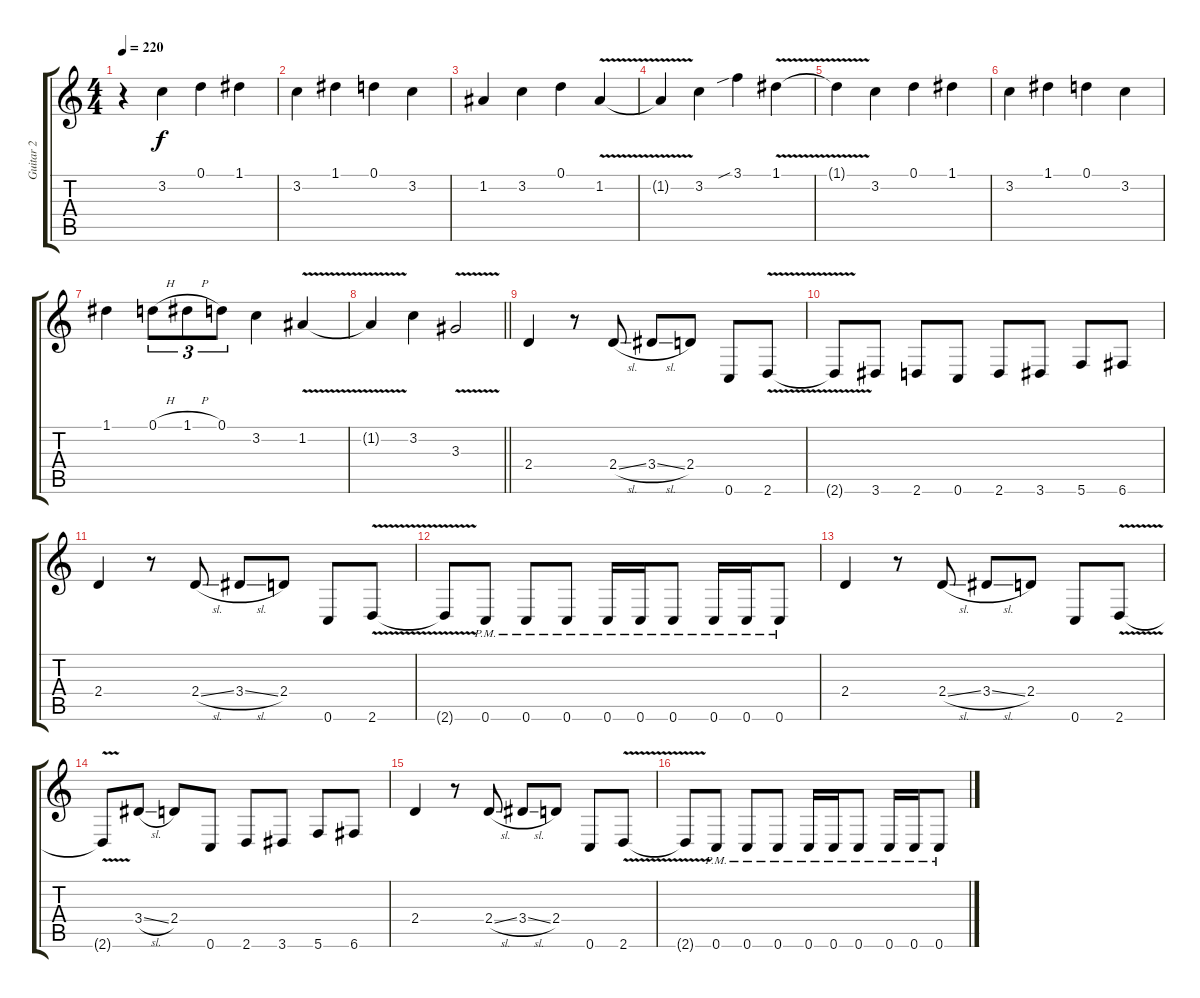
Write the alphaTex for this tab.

\track ("Guitar 2" "Guitar 2") {instrument distortionguitar}
\staff {score tabs}
\tuning (D4 A3 F3 C3 G2 C2) {hide}
\ts (4 4)
\tempo 220
\clef g2
\ks c
r.4{dy f} 3.2.4 0.1.4 1.1.4 |
3.2.4 1.1.4 0.1.4 3.2.4 |
1.2.4 3.2.4 0.1.4 1.2{v}.4 |
1.2{t}.4 3.2.4 3.1{sib}.4 1.1{v}.4 |
1.1{t}.4 3.2.4 0.1.4 1.1.4 |
3.2.4 1.1.4 0.1.4 3.2.4 |
1.1.4 0.1{h}.8{tu (3 2)} 1.1{h}.8{tu (3 2)} 0.1.8{tu (3 2)} 3.2.4 1.2{v}.4 |
\barLineRight lightlight
1.2{t}.4 3.2.4 3.3{v}.2 |
2.4.4 r.8 2.4{sl}.8 3.4{sl}.8 2.4.8 0.6.8 2.6{v}.8 |
2.6{t}.8 3.6.8 2.6.8 0.6.8 2.6.8 3.6.8 5.6.8 6.6.8 |
2.4.4 r.8 2.4{sl}.8 3.4{sl}.8 2.4.8 0.6.8 2.6{v}.8 |
2.6{t}.8 0.6{pm}.8 0.6{pm}.8 0.6{pm}.8 0.6{pm}.16 0.6{pm}.16 0.6{pm}.8 0.6{pm}.16 0.6{pm}.16 0.6{pm}.8 |
2.4.4 r.8 2.4{sl}.8 3.4{sl}.8 2.4.8 0.6.8 2.6{v}.8 |
2.6{t}.8 3.4{sl}.8 2.4.8 0.6.8 2.6.8 3.6.8 5.6.8 6.6.8 |
2.4.4 r.8 2.4{sl}.8 3.4{sl}.8 2.4.8 0.6.8 2.6{v}.8 |
2.6{t}.8 0.6{pm}.8 0.6{pm}.8 0.6{pm}.8 0.6{pm}.16 0.6{pm}.16 0.6{pm}.8 0.6{pm}.16 0.6{pm}.16 0.6{pm}.8
